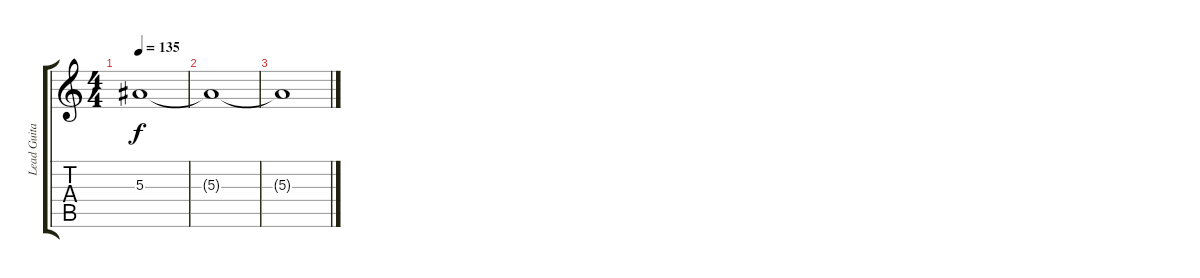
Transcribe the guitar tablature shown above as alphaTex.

\track ("Lead Guitar" "Lead Guita") {instrument distortionguitar}
\staff {score tabs}
\tuning (D4 A3 F3 C3 G2 C2) {hide}
\ts (4 4)
\tempo 135
\clef g2
\ks c
5.3{t}.1{dy f volume 0} |
5.3{t}.1 |
5.3{t}.1
